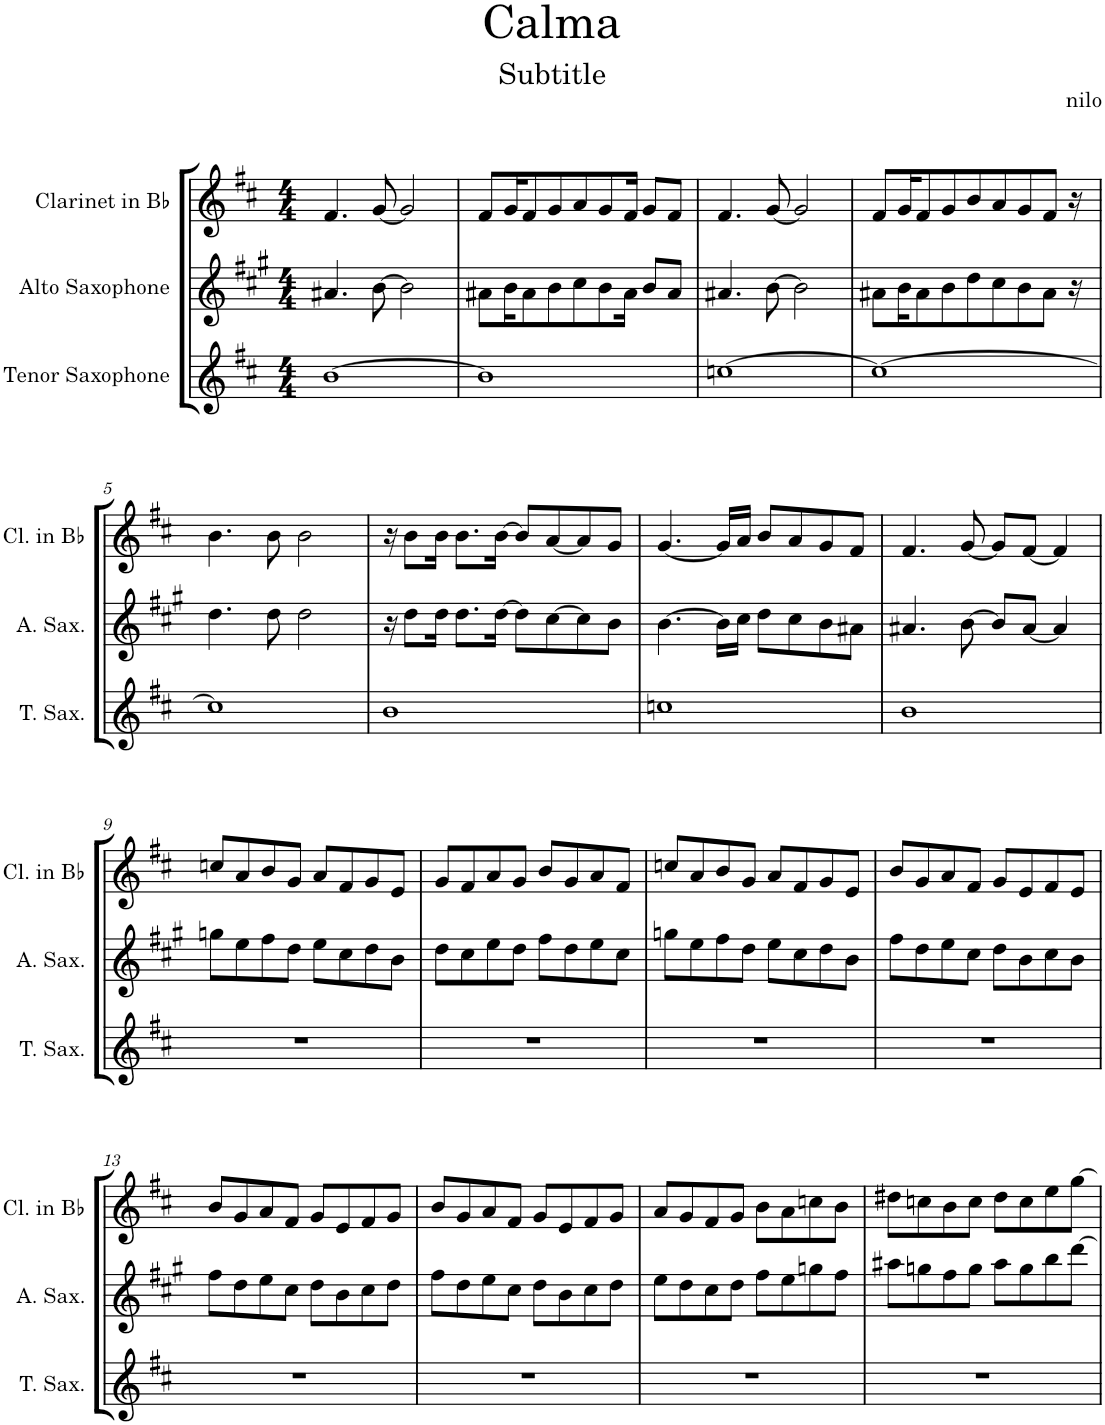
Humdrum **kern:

**kern	**kern	**kern
*part3	*part2	*part1
*staff3	*staff2	*staff1
*I"Tenor Saxophone	*I"Alto Saxophone	*I"Clarinet in Bb
*I'T. Sax.	*I'A. Sax.	*I'Cl. in Bb
*clefG2	*clefG2	*clefG2
*Trd8c14	*Trd5c9	*Trd1c2
*k[f#c#]	*k[f#c#g#]	*k[f#c#]
*M4/4	*M4/4	*M4/4
=1	=1	=1
[1b	4.a#X/	4.f#/
.	[8b\	[8g/
.	2b\]	2g/]
=2	=2	=2
1b]	8a#X\L	8f#/L
.	16b\K	16g/K
.	8a#\	8f#/
.	8b\	8g/
.	8cc#\	8a/
.	8b\	8g/
.	16a#\Jk	16f#/Jk
.	8b/L	8g/L
.	8a#/J	8f#/J
=3	=3	=3
[1ccn	4.a#X/	4.f#/
.	[8b\	[8g/
.	2b\]	2g/]
=4	=4	=4
1cc_	8a#X\L	8f#/L
.	16b\K	16g/K
.	8a#\	8f#/
.	8b\	8g/
.	8dd\	8b/
.	8cc#\	8a/
.	8b\	8g/
.	8a#\J	8f#/J
.	16r	16r
!!LO:LB:g=z
=5	=5	=5
1cc]	4.dd\	4.b\
.	8dd\	8b\
.	2dd\	2b\
=6	=6	=6
1b	16r	16r
.	8dd\L	8b\L
.	16dd\Jk	16b\Jk
.	8.dd\L	8.b\L
.	[16dd\Jk	[16b\Jk
.	8dd\L]	8b/L]
.	[8cc#\	[8a/
.	8cc#\]	8a/]
.	8b\J	8g/J
=7	=7	=7
1ccn	[4.b\	[4.g/
.	16b\LL]	16g/LL]
.	16cc#\JJ	16a/JJ
.	8dd\L	8b/L
.	8cc#\	8a/
.	8b\	8g/
.	8a#X\J	8f#/J
=8	=8	=8
1b	4.a#X/	4.f#/
.	[8b\	[8g/
.	8b/L]	8g/L]
.	[8a#/J	[8f#/J
.	4a#/]	4f#/]
!!LO:LB:g=z
=9	=9	=9
1r	8ggn\L	8ccn/L
.	8ee\	8a/
.	8ff#\	8b/
.	8dd\J	8g/J
.	8ee\L	8a/L
.	8cc#\	8f#/
.	8dd\	8g/
.	8b\J	8e/J
=10	=10	=10
1r	8dd\L	8g/L
.	8cc#\	8f#/
.	8ee\	8a/
.	8dd\J	8g/J
.	8ff#\L	8b/L
.	8dd\	8g/
.	8ee\	8a/
.	8cc#\J	8f#/J
=11	=11	=11
1r	8ggn\L	8ccn/L
.	8ee\	8a/
.	8ff#\	8b/
.	8dd\J	8g/J
.	8ee\L	8a/L
.	8cc#\	8f#/
.	8dd\	8g/
.	8b\J	8e/J
=12	=12	=12
1r	8ff#\L	8b/L
.	8dd\	8g/
.	8ee\	8a/
.	8cc#\J	8f#/J
.	8dd\L	8g/L
.	8b\	8e/
.	8cc#\	8f#/
.	8b\J	8e/J
!!LO:LB:g=z
=13	=13	=13
1r	8ff#\L	8b/L
.	8dd\	8g/
.	8ee\	8a/
.	8cc#\J	8f#/J
.	8dd\L	8g/L
.	8b\	8e/
.	8cc#\	8f#/
.	8dd\J	8g/J
=14	=14	=14
1r	8ff#\L	8b/L
.	8dd\	8g/
.	8ee\	8a/
.	8cc#\J	8f#/J
.	8dd\L	8g/L
.	8b\	8e/
.	8cc#\	8f#/
.	8dd\J	8g/J
=15	=15	=15
1r	8ee\L	8a/L
.	8dd\	8g/
.	8cc#\	8f#/
.	8dd\J	8g/J
.	8ff#\L	8b\L
.	8ee\	8a\
.	8ggn\	8ccn\
.	8ff#\J	8b\J
=16	=16	=16
1r	8aa#X\L	8dd#X\L
.	8ggn\	8ccn\
.	8ff#\	8b\
.	8gg\J	8cc\J
.	8aa#\L	8dd#\L
.	8gg\	8cc\
.	8bb\	8ee\
.	[8ddd\J	[8gg\J
=	=	=
*-	*-	*-
